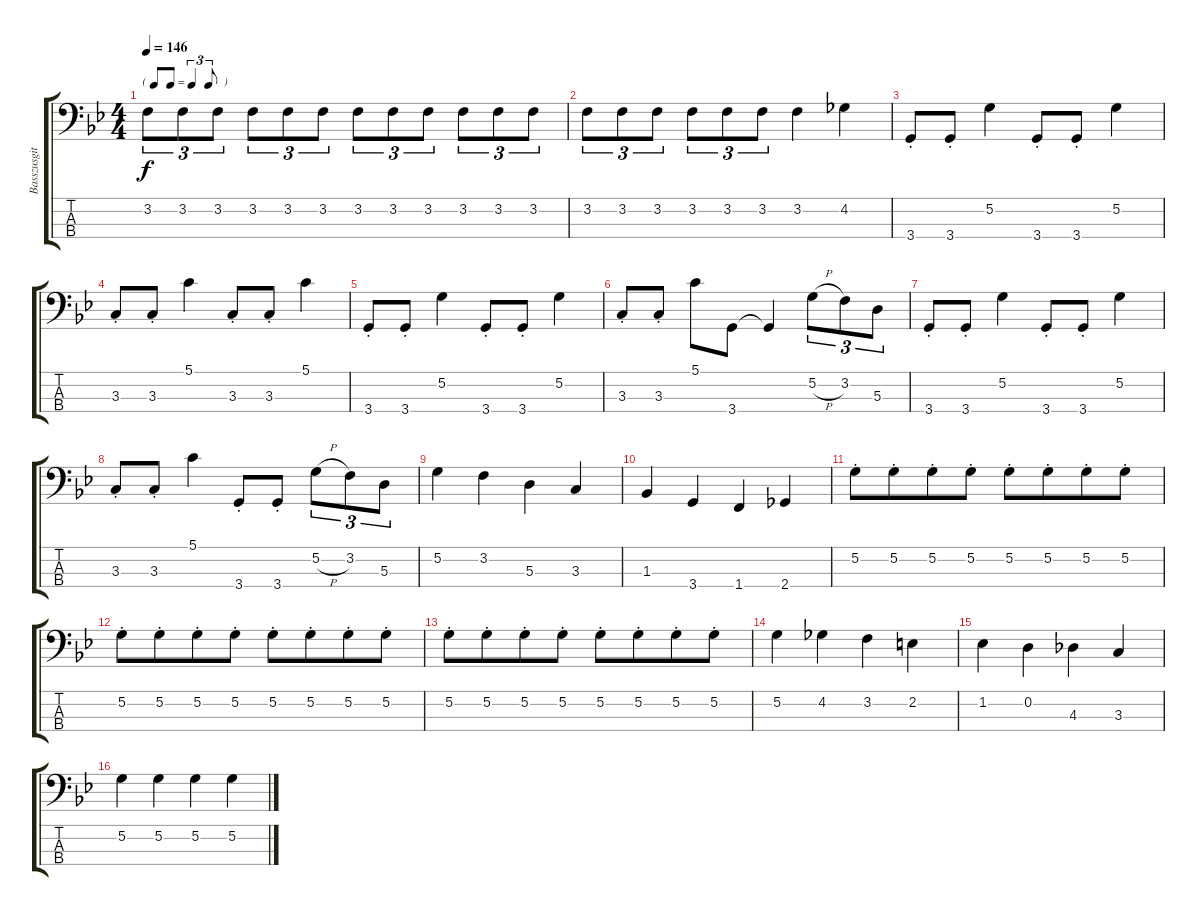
\track ("Basszusgitár (Bob Daisley)" "Basszusgit") {instrument electricbassfinger}
\staff {score tabs}
\tuning (G2 D2 A1 E1) {hide}
\ts (4 4)
\tf triplet8th
\tempo 146
\clef f4
\ks bb
3.2.8{tu (3 2) dy f} 3.2.8{tu (3 2)} 3.2.8{tu (3 2)} 3.2.8{tu (3 2)} 3.2.8{tu (3 2)} 3.2.8{tu (3 2)} 3.2.8{tu (3 2)} 3.2.8{tu (3 2)} 3.2.8{tu (3 2)} 3.2.8{tu (3 2)} 3.2.8{tu (3 2)} 3.2.8{tu (3 2)} |
3.2.8{tu (3 2)} 3.2.8{tu (3 2)} 3.2.8{tu (3 2)} 3.2.8{tu (3 2)} 3.2.8{tu (3 2)} 3.2.8{tu (3 2)} 3.2.4 4.2.4 |
3.4{st}.8 3.4{st}.8 5.2.4 3.4{st}.8 3.4{st}.8 5.2.4 |
3.3{st}.8 3.3{st}.8 5.1.4 3.3{st}.8 3.3{st}.8 5.1.4 |
3.4{st}.8 3.4{st}.8 5.2.4 3.4{st}.8 3.4{st}.8 5.2.4 |
3.3{st}.8 3.3{st}.8 5.1.8 3.4.8 3.4{t}.4 5.2{h}.8{tu (3 2)} 3.2.8{tu (3 2)} 5.3.8{tu (3 2)} |
3.4{st}.8 3.4{st}.8 5.2.4 3.4{st}.8 3.4{st}.8 5.2.4 |
3.3{st}.8 3.3{st}.8 5.1.4 3.4{st}.8 3.4{st}.8 5.2{h}.8{tu (3 2)} 3.2.8{tu (3 2)} 5.3.8{tu (3 2)} |
5.2.4 3.2.4 5.3.4 3.3.4 |
1.3.4 3.4.4 1.4.4 2.4.4 |
5.2{st}.8 5.2{st}.8{beam merge} 5.2{st}.8 5.2{st}.8 5.2{st}.8 5.2{st}.8{beam merge} 5.2{st}.8 5.2{st}.8 |
5.2{st}.8 5.2{st}.8{beam merge} 5.2{st}.8 5.2{st}.8 5.2{st}.8 5.2{st}.8{beam merge} 5.2{st}.8 5.2{st}.8 |
5.2{st}.8 5.2{st}.8{beam merge} 5.2{st}.8 5.2{st}.8 5.2{st}.8 5.2{st}.8{beam merge} 5.2{st}.8 5.2{st}.8 |
5.2.4 4.2.4 3.2.4 2.2.4 |
1.2.4 0.2.4 4.3.4 3.3.4 |
5.2.4 5.2.4 5.2.4 5.2.4
